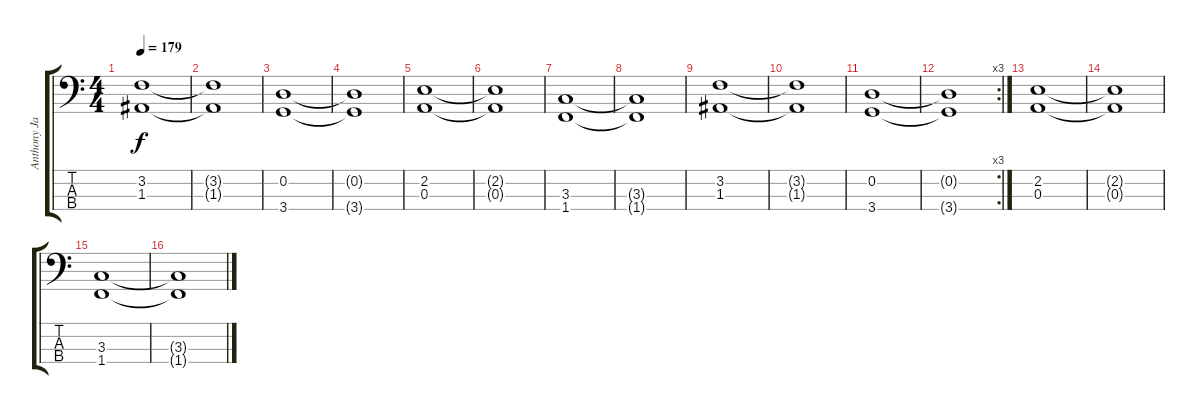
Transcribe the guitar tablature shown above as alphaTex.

\track ("Anthony Jackson" "Anthony Ja") {instrument electricbassfinger}
\staff {score tabs}
\tuning (G2 D2 A1 E1) {hide}
\ts (4 4)
\tempo 179
\clef f4
\ks c
(3.2 1.3).1{dy f} |
(3.2{t} 1.3{t}).1 |
(0.2 3.4).1 |
(0.2{t} 3.4{t}).1 |
(2.2 0.3).1 |
(2.2{t} 0.3{t}).1 |
(3.3 1.4).1 |
(3.3{t} 1.4{t}).1 |
(3.2 1.3).1 |
(3.2{t} 1.3{t}).1 |
(0.2 3.4).1 |
\rc 3
(0.2{t} 3.4{t}).1 |
(2.2 0.3).1 |
(2.2{t} 0.3{t}).1 |
(3.3 1.4).1 |
(3.3{t} 1.4{t}).1
